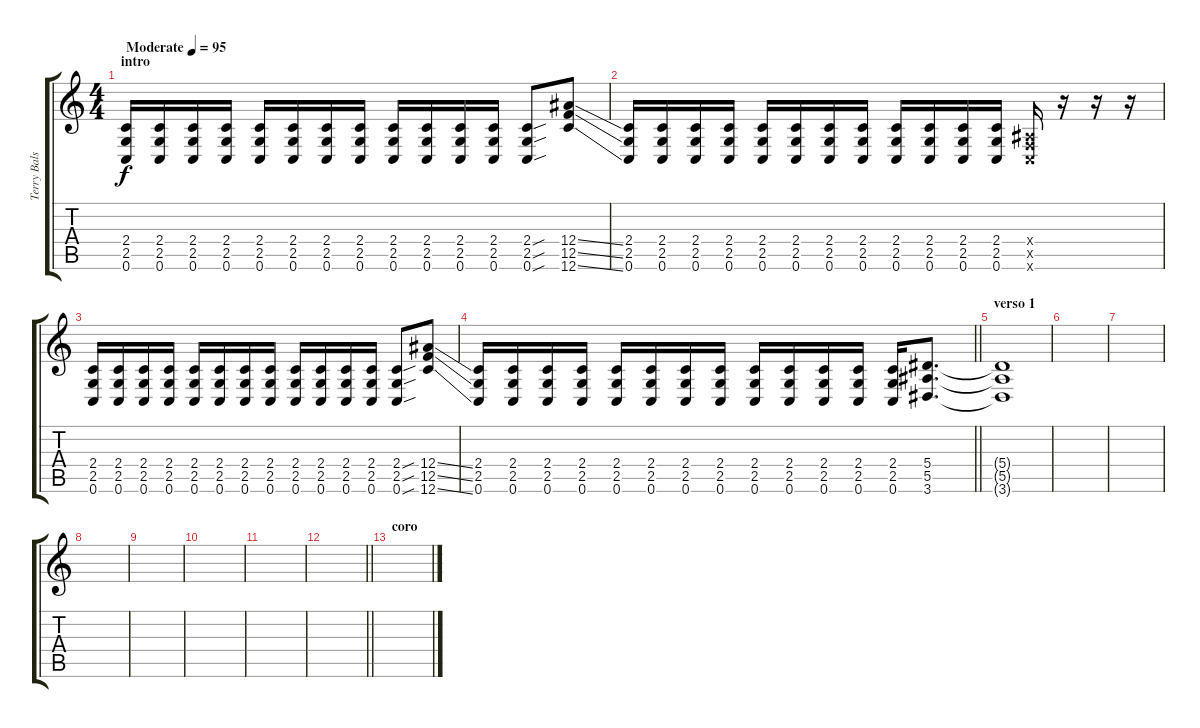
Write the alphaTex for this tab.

\track ("Terry Balsamo (2 guitar)" "Terry Bals") {instrument overdrivenguitar}
\staff {score tabs}
\tuning (C4 G3 Eb3 Bb2 F2 C2) {hide}
\ts (4 4)
\section ("" "intro")
\tempo (95 "Moderate")
\clef g2
\ks c
(2.4 2.5 0.6).16{dy f volume 16 balance 0 instrument overdrivenguitar} (2.4 2.5 0.6).16 (2.4 2.5 0.6).16 (2.4 2.5 0.6).16 (2.4 2.5 0.6).16 (2.4 2.5 0.6).16 (2.4 2.5 0.6).16 (2.4 2.5 0.6).16 (2.4 2.5 0.6).16 (2.4 2.5 0.6).16 (2.4 2.5 0.6).16 (2.4 2.5 0.6).16 (2.4{sou} 2.5{sou} 0.6{sou}).8 (12.4{ss} 12.5{ss} 12.6{ss}).8 |
(2.4 2.5 0.6).16 (2.4 2.5 0.6).16 (2.4 2.5 0.6).16 (2.4 2.5 0.6).16 (2.4 2.5 0.6).16 (2.4 2.5 0.6).16 (2.4 2.5 0.6).16 (2.4 2.5 0.6).16 (2.4 2.5 0.6).16 (2.4 2.5 0.6).16 (2.4 2.5 0.6).16 (2.4 2.5 0.6).16 (0.4{x} 0.5{x} 0.6{x}).16 r.16 r.16 r.16 |
(2.4 2.5 0.6).16 (2.4 2.5 0.6).16 (2.4 2.5 0.6).16 (2.4 2.5 0.6).16 (2.4 2.5 0.6).16 (2.4 2.5 0.6).16 (2.4 2.5 0.6).16 (2.4 2.5 0.6).16 (2.4 2.5 0.6).16 (2.4 2.5 0.6).16 (2.4 2.5 0.6).16 (2.4 2.5 0.6).16 (2.4{sou} 2.5{sou} 0.6{sou}).8 (12.4{ss} 12.5{ss} 12.6{ss}).8 |
\barLineRight lightlight
(2.4 2.5 0.6).16 (2.4 2.5 0.6).16 (2.4 2.5 0.6).16 (2.4 2.5 0.6).16 (2.4 2.5 0.6).16 (2.4 2.5 0.6).16 (2.4 2.5 0.6).16 (2.4 2.5 0.6).16 (2.4 2.5 0.6).16 (2.4 2.5 0.6).16 (2.4 2.5 0.6).16 (2.4 2.5 0.6).16 (2.4 2.5 0.6).16 (5.4 5.5 3.6).8{d} |
\section ("" "verso 1")
(5.4{t} 5.5{t} 3.6{t}).1 |
|
|
|
|
|
|
\barLineRight lightlight
|
\section ("" "coro")
